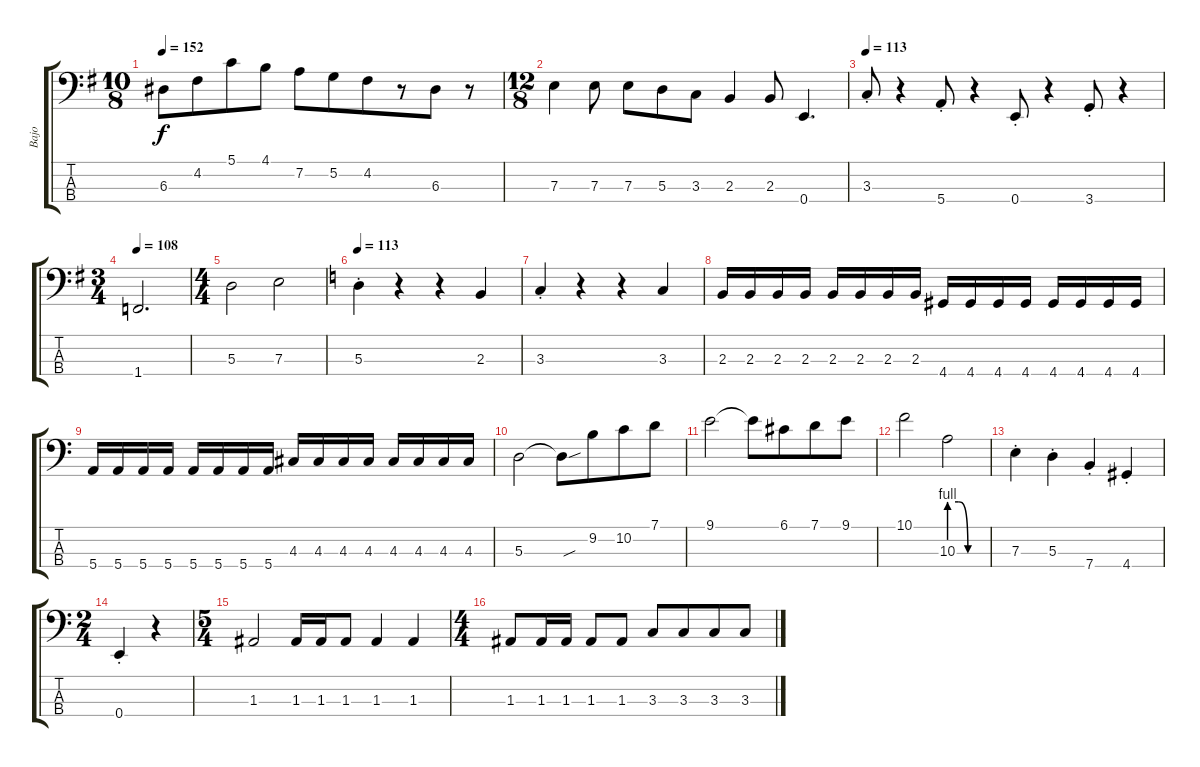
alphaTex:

\track ("Bajo" "Bajo") {instrument electricbassfinger}
\staff {score tabs}
\tuning (G2 D2 A1 E1) {hide}
\ts (10 8)
\tempo 152
\clef f4
\ks g
6.3.8{dy f} 4.2.8 5.1.8 4.1.8 7.2.8 5.2.8 4.2.8{beam merge} r.8 6.3.8 r.8 |
\ts (12 8)
7.3.4 7.3.8 7.3.8 5.3.8 3.3.8 2.3.4 2.3.8 0.4.4{d} |
\tempo 113
3.3{st}.8 r.4 5.4{st}.8 r.4 0.4{st}.8 r.4 3.4{st}.8 r.4 |
\ts (3 4)
\tempo 108
1.4.2{d} |
\ts (4 4)
5.3.2 7.3.2 |
\tempo 113
\ks c
5.3{st}.4 r.4 r.4 2.3.4 |
3.3{st}.4 r.4 r.4 3.3.4 |
2.3.16 2.3.16 2.3.16 2.3.16 2.3.16 2.3.16 2.3.16 2.3.16 4.4.16 4.4.16 4.4.16 4.4.16 4.4.16 4.4.16 4.4.16 4.4.16 |
5.4.16 5.4.16 5.4.16 5.4.16 5.4.16 5.4.16 5.4.16 5.4.16 4.3.16 4.3.16 4.3.16 4.3.16 4.3.16 4.3.16 4.3.16 4.3.16 |
5.3.2 5.3{sou t}.8 9.2.8{beam merge} 10.2.8 7.1.8 |
9.1.2 9.1{t}.8 6.1.8{beam merge} 7.1.8 9.1.8 |
10.1.2 10.3{be (custom 0 4 15 4 30 0 60 0)}.2 |
7.3{st}.4 5.3{st}.4 7.4{st}.4 4.4{st}.4 |
\ts (2 4)
0.4{st}.4 r.4 |
\ts (5 4)
1.3.2 1.3.16 1.3.16 1.3.8 1.3.4 1.3.4 |
\ts (4 4)
1.3.8 1.3.16 1.3.16 1.3.8 1.3.8 3.3.8 3.3.8{beam merge} 3.3.8 3.3.8
